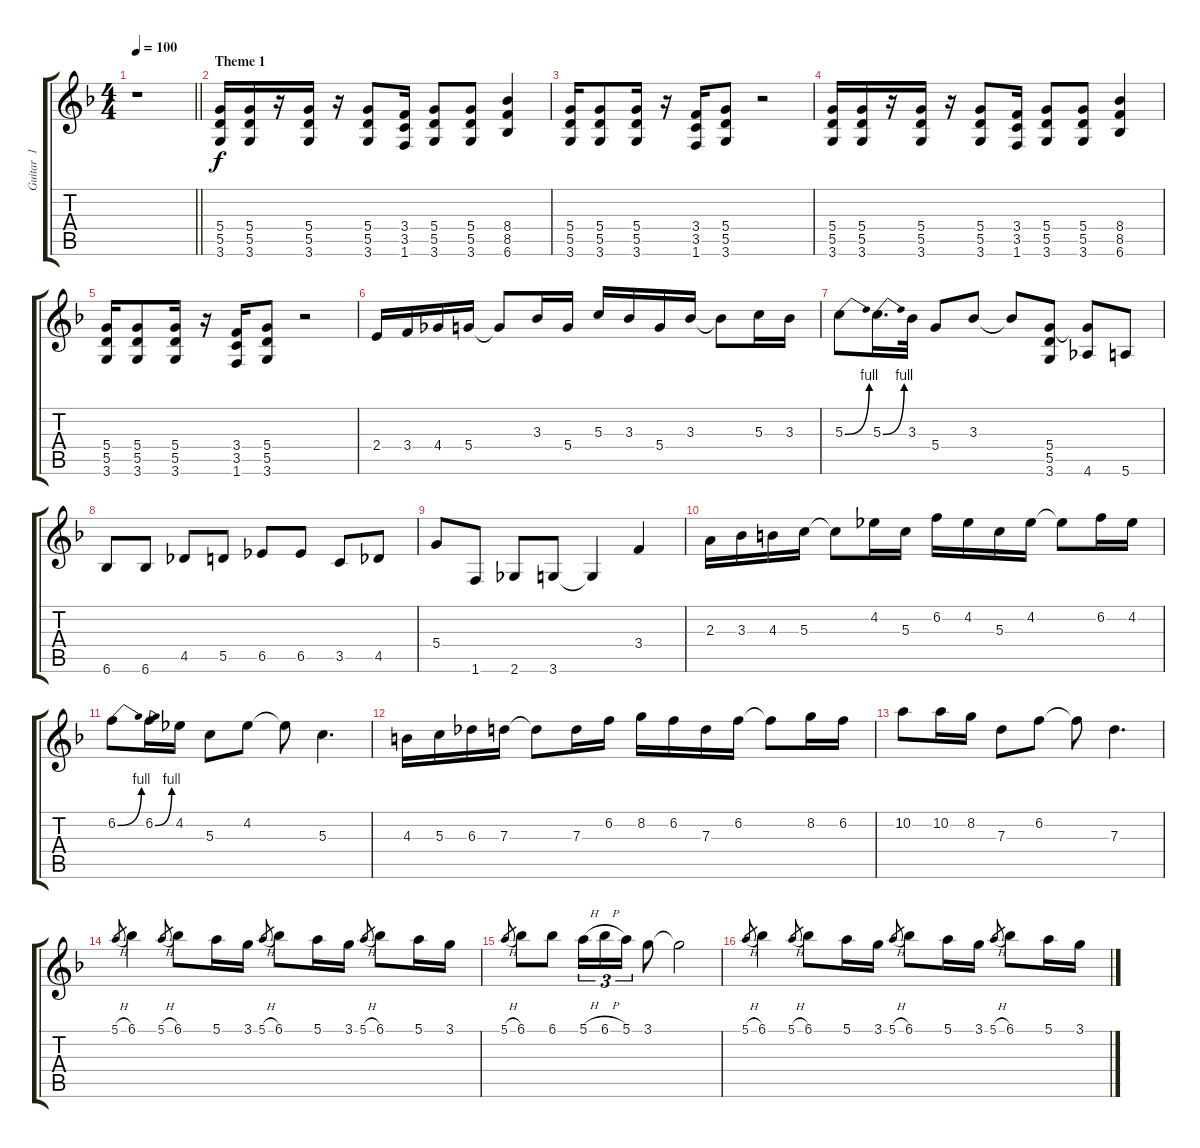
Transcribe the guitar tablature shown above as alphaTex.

\track ("Guitar  1        " "Guitar  1 ") {instrument distortionguitar}
\staff {score tabs}
\tuning (E4 B3 G3 D3 A2 E2) {hide}
\ts (4 4)
\tempo 100
\clef g2
\barLineRight lightlight
\ks f
r.1{dy f instrument distortionguitar} |
\section ("" "Theme 1")
(5.4 5.5 3.6).16 (5.4 5.5 3.6).16 r.16 (5.4 5.5 3.6).16 r.16 (5.4 5.5 3.6).8 (3.4 3.5 1.6).16 (5.4 5.5 3.6).8 (5.4 5.5 3.6).8 (8.4 8.5 6.6).4 |
(5.4 5.5 3.6).16 (5.4 5.5 3.6).8 (5.4 5.5 3.6).16 r.16 (3.4 3.5 1.6).16 (5.4 5.5 3.6).8 r.2 |
(5.4 5.5 3.6).16 (5.4 5.5 3.6).16 r.16 (5.4 5.5 3.6).16 r.16 (5.4 5.5 3.6).8 (3.4 3.5 1.6).16 (5.4 5.5 3.6).8 (5.4 5.5 3.6).8 (8.4 8.5 6.6).4 |
(5.4 5.5 3.6).16 (5.4 5.5 3.6).8 (5.4 5.5 3.6).16 r.16 (3.4 3.5 1.6).16 (5.4 5.5 3.6).8 r.2 |
2.4.16 3.4.16 4.4.16 5.4.16 5.4{t}.8 3.3.16 5.4.16 5.3.16 3.3.16 5.4.16 3.3.16 3.3{t}.8 5.3.16 3.3.16 |
5.3{be (bend 0 0 60 4)}.8 5.3{be (bend 0 0 60 4)}.16{d} 3.3.32 5.4.8 3.3.8 3.3{t}.8 (5.4 5.5 3.6).8 (5.4{t} 4.6).8 5.6.8 |
6.6.8 6.6.8 4.5.8 5.5.8 6.5.8 6.5.8 3.5.8 4.5.8 |
5.4.8 1.6.8 2.6.8 3.6.8 3.6{t}.4 3.4.4 |
2.3.16 3.3.16 4.3.16 5.3.16 5.3{t}.8 4.2.16 5.3.16 6.2.16 4.2.16 5.3.16 4.2.16 4.2{t}.8 6.2.16 4.2.16 |
6.2{be (bend 0 0 60 4)}.8 6.2{be (bend 0 0 60 4)}.16 4.2.16 5.3.8 4.2.8 4.2{t}.8 5.3.4{d} |
4.3.16 5.3.16 6.3.16 7.3.16 7.3{t}.8 7.3.16 6.2.16 8.2.16 6.2.16 7.3.16 6.2.16 6.2{t}.8 8.2.16 6.2.16 |
10.2.8 10.2.16 8.2.16 7.3.8 6.2.8 6.2{t}.8 7.3.4{d} |
5.1{h}.8{gr} 6.1.4 5.1{h}.8{gr} 6.1.8 5.1.16 3.1.16 5.1{h}.8{gr} 6.1.8 5.1.16 3.1.16 5.1{h}.8{gr} 6.1.8 5.1.16 3.1.16 |
5.1{h}.8{gr} 6.1.8 6.1.8 5.1{h}.16{tu (3 2)} 6.1{h}.16{tu (3 2)} 5.1.16{tu (3 2)} 3.1.8 3.1{t}.2 |
5.1{h}.8{gr} 6.1.4 5.1{h}.8{gr} 6.1.8 5.1.16 3.1.16 5.1{h}.8{gr} 6.1.8 5.1.16 3.1.16 5.1{h}.8{gr} 6.1.8 5.1.16 3.1.16
